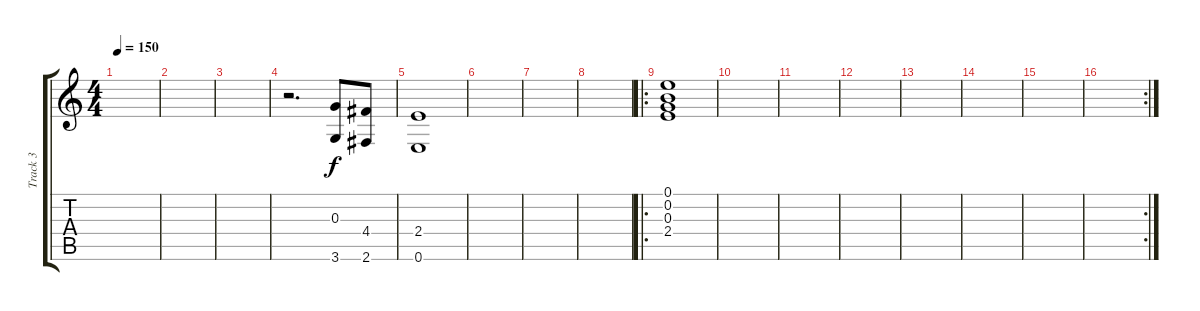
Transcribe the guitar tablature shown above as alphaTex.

\track ("Track 3" "Track 3") {instrument pizzicatostrings}
\staff {score tabs}
\tuning (E5 B4 G4 D4 A3 E3) {hide}
\ts (4 4)
\tempo 150
\clef g2
\ks c
|
|
|
r.2{d instrument brightacousticpiano} (0.3 3.6).8 (4.4 2.6).8 |
(2.4 0.6).1 |
|
|
|
\ro
(0.1 0.2 0.3 2.4).1 |
|
|
|
|
|
|
\rc 2
